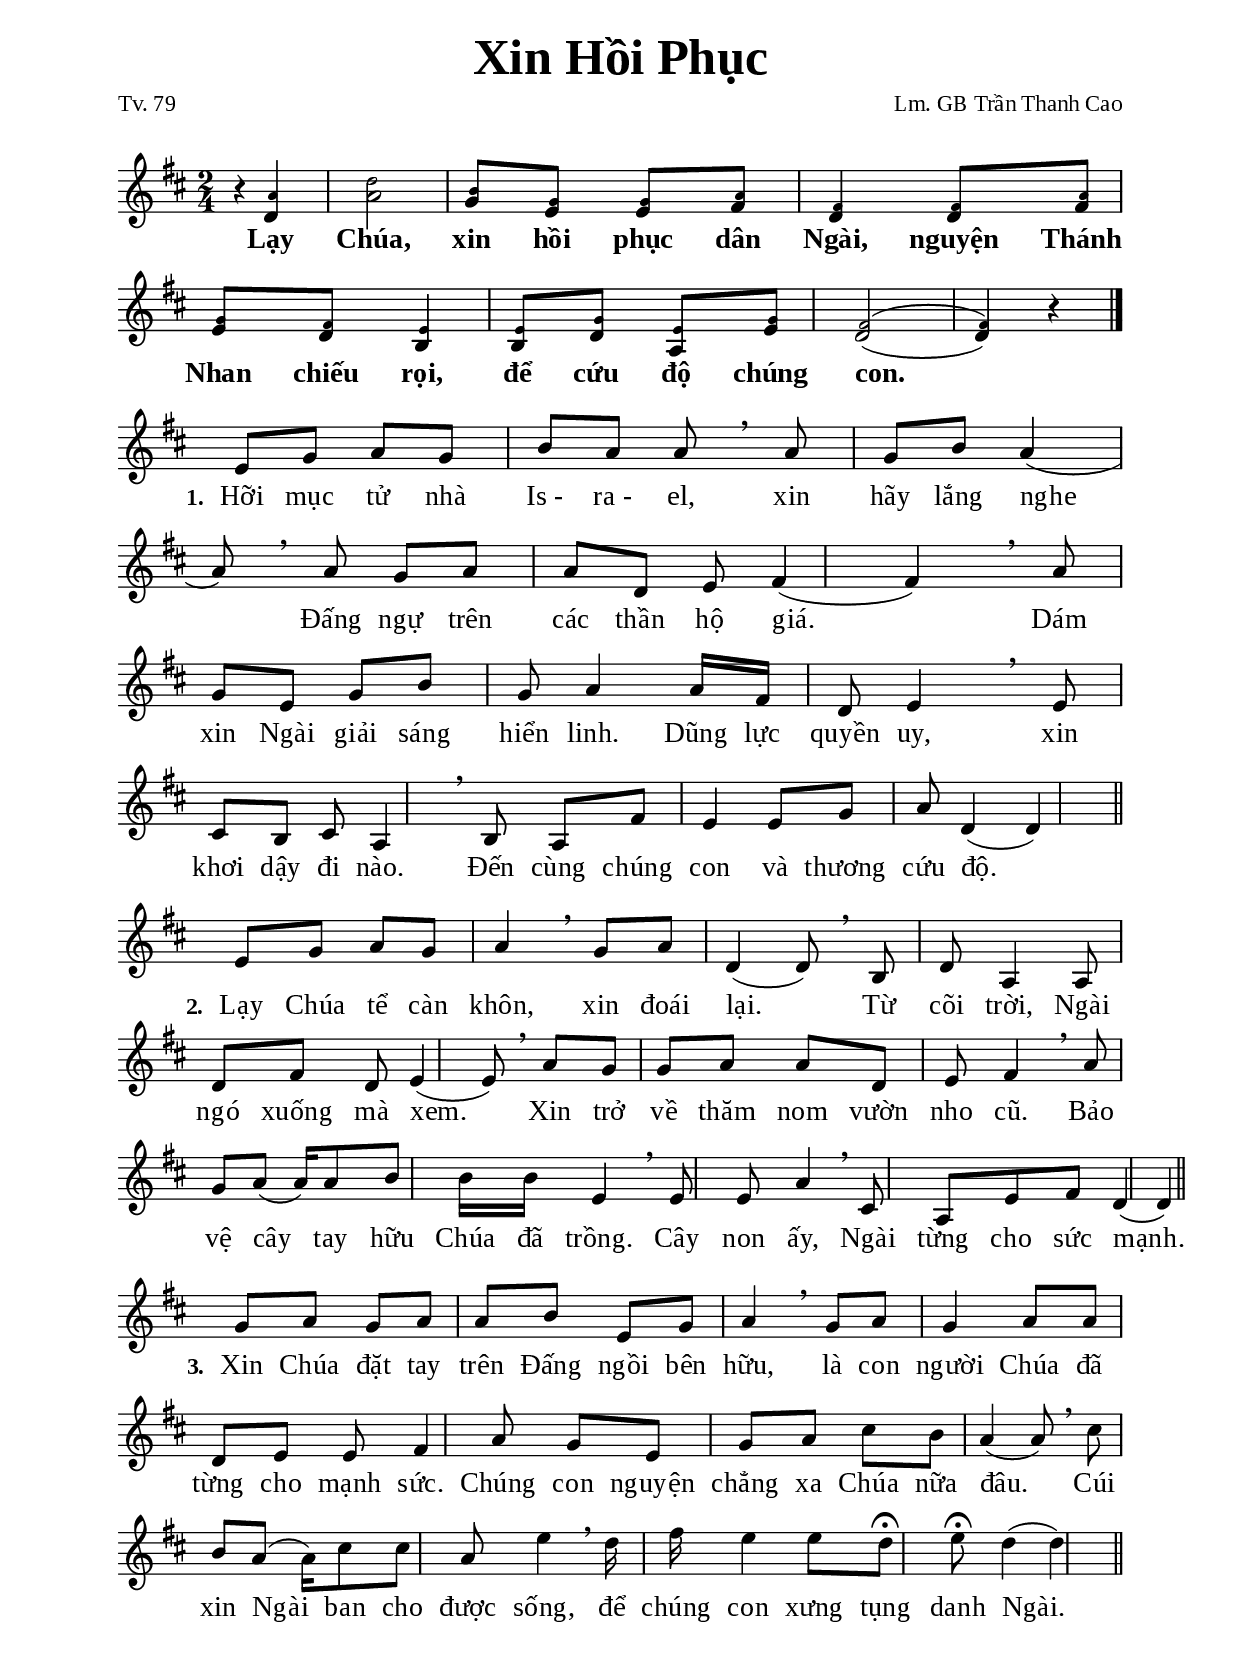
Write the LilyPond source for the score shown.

% Cài đặt chung
\version "2.22.1"
\include "english.ly"

\header {
  title = \markup { \fontsize #3 "Xin Hồi Phục" }
  poet = "Tv. 79"
  composer = "Lm. GB Trần Thanh Cao"
  arranger = " "
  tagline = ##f
}

% Nhạc điệp khúc
nhacDiepKhucSop = \relative c' {
  r4 d4 |
  a'2 |
  g8 e e fs |
  d4 d8 fs 
  e d b4 |
  b8 d a e' |
  d2 _( |
  d4) r \bar "|."
}

nhacDiepKhucBas = \relative c' {
  \skip 4 a'4 |
  d2 |
  b8 g g a |
  fs4 fs8 a |
  g fs e4 |
  e8 g e g |
  fs2 ^( |
  fs4) r
}

% Nhạc phiên khúc
nhacPhienKhucMot = \relative c' {
  e8 g a g b a a \breathe
  a g b a4 (a8) \breathe
  a g a a d, e fs4 (fs) \breathe
  a8 g e g b g a4 a16 fs d8 e4 \breathe
  e8 cs b cs a4 \breathe
  b8 a fs' e4 e8 g a d,4 (d) \bar "||"
}

nhacPhienKhucHai = \relative c' {
  e8 g a g a4 \breathe
  g8 a d,4 (d8) \breathe
  b d a4 a8 d fs d e4 (e8) \breathe
  a g g a a d, e fs4 \breathe
  a8 g a (a16) a8 b b16 b e,4 \breathe
  e8 e a4 \breathe
  cs,8 a e' fs d4 (d) \bar "||"
}

nhacPhienKhucBa = \relative c' {
  g'8 a g a a b e, g a4 \breathe
  g8 a g4 a8 a d, e e fs4 a8 g e g a cs b a4 (a8) \breathe
  cs b a (a16) cs8 cs a e'4 \breathe
  d16 fs e4 e8 d8 \fermata e \fermata d4 (d) \bar "||"
}

% Lời điệp khúc
loiDiepKhuc = \lyricmode {
  Lạy Chúa, xin hồi phục dân Ngài,
  nguyện Thánh Nhan chiếu rọi, để cứu độ chúng con.
}

% Lời phiên khúc
loiPhienKhucMot = \lyricmode {
  \set stanza = #"1. "
  Hỡi mục tử nhà "Is -" "ra -" el, xin hãy lắng nghe
  Đấng ngự trên các thần hộ giá.
  Dám xin Ngài giải sáng hiển linh.
  Dũng lực quyền uy, xin khơi dậy đi nào.
  Đến cùng chúng con và thương cứu độ.
}

loiPhienKhucHai = \lyricmode {
  \set stanza = #"2. "
  Lạy Chúa tể càn khôn, xin đoái lại.
  Từ cõi trời, Ngài ngó xuống mà xem.
  Xin trở về thăm nom vườn nho cũ.
  Bảo vệ cây tay hữu Chúa đã trồng.
  Cây non ấy, Ngài từng cho sức mạnh.
}

loiPhienKhucBa = \lyricmode {
  \set stanza = #"3. "
  Xin Chúa đặt tay trên Đấng ngồi bên hữu,
  là con người Chúa đã từng cho mạnh sức.
  Chúng con nguyện chẳng xa Chúa nữa đâu.
  Cúi xin Ngài ban cho được sống,
  để chúng con xưng tụng danh Ngài.
}


% Dàn trang
\paper {
  #(set-paper-size "a4")
  top-margin = 15\mm
  bottom-margin = 10\mm
  left-margin = 20\mm
  right-margin = 20\mm
  indent = #0
  #(define fonts
    (make-pango-font-tree
      "Liberation Serif"
      "Liberation Serif"
      "Liberation Serif"
      (/ 20 20)))
  %page-count = #1
  system-system-spacing = #'((basic-distance . 12))
  score-system-spacing = #'((basic-distance . 14))
}

% Thiết lập tông và nhịp
TongNhip = { \key d \major \time 2/4 }

% Đổi kích thước nốt cho bè phụ
notBePhu =
#(define-music-function (font-size music) (number? ly:music?)
   (for-some-music
     (lambda (m)
       (if (music-is-of-type? m 'rhythmic-event)
           (begin
             (set! (ly:music-property m 'tweaks)
                   (cons `(font-size . ,font-size)
                         (ly:music-property m 'tweaks)))
             #t)
           #f))
     music)
   music)

\score {
  \new ChoirStaff <<
    \new Staff = diepKhuc \with {
        \consists "Merge_rests_engraver"
        %\magnifyStaff #(magstep +1)
        printPartCombineTexts = ##f
      }
      <<
      \new Voice \TongNhip \partCombine 
        \notBePhu -3 { \nhacDiepKhucBas }
        \nhacDiepKhucSop
      \new NullVoice = nhacThamChieu \nhacDiepKhucSop
      \new Lyrics \lyricsto nhacThamChieu \loiDiepKhuc
      >>
  >>
  \layout {
    \override Lyrics.LyricText.font-series = #'bold
    \override Lyrics.LyricText.font-size = #+2
    \override Lyrics.LyricSpace.minimum-distance = #4
    \override Score.BarNumber.break-visibility = ##(#f #f #f)
    \override Score.SpacingSpanner.uniform-stretching = ##t
  }
}

\score {
  \new ChoirStaff <<
    \new Staff = phienKhuc \with {
        %\magnifyStaff #(magstep +1)
      }
      <<
      \new Voice = beSop {
        \TongNhip \nhacPhienKhucMot
      }
    >>
    \new Lyrics \lyricsto beSop \loiPhienKhucMot
  >>
  \layout {
    \override Staff.TimeSignature.transparent = ##t
    \override Lyrics.LyricText.font-size = #+2
    \override Lyrics.LyricSpace.minimum-distance = #1.5
    \override Score.BarNumber.break-visibility = ##(#f #f #f)
    \override Score.SpacingSpanner.uniform-stretching = ##t
    \set Score.barAlways = ##t
    \set Score.defaultBarType = ""
  } 
}

\score {
  \new ChoirStaff <<
    \new Staff = phienKhuc \with {
        %\magnifyStaff #(magstep +1)
      }
      <<
      \new Voice = beSop {
        \TongNhip \nhacPhienKhucHai
      }
    >>
    \new Lyrics \lyricsto beSop \loiPhienKhucHai
  >>
  \layout {
    \override Staff.TimeSignature.transparent = ##t
    \override Lyrics.LyricText.font-size = #+2
    \override Lyrics.LyricSpace.minimum-distance = #2
    \override Score.BarNumber.break-visibility = ##(#f #f #f)
    \override Score.SpacingSpanner.uniform-stretching = ##t
    \set Score.barAlways = ##t
    \set Score.defaultBarType = ""
  } 
}

\score {
  \new ChoirStaff <<
    \new Staff = phienKhuc \with {
        %\magnifyStaff #(magstep +1)
      }
      <<
      \new Voice = beSop {
        \TongNhip \nhacPhienKhucBa
      }
    >>
    \new Lyrics \lyricsto beSop \loiPhienKhucBa
  >>
  \layout {
    \override Staff.TimeSignature.transparent = ##t
    \override Lyrics.LyricText.font-size = #+2
    \override Lyrics.LyricSpace.minimum-distance = #1.5
    \override Score.BarNumber.break-visibility = ##(#f #f #f)
    \override Score.SpacingSpanner.uniform-stretching = ##t
    \set Score.barAlways = ##t
    \set Score.defaultBarType = ""
  } 
}
